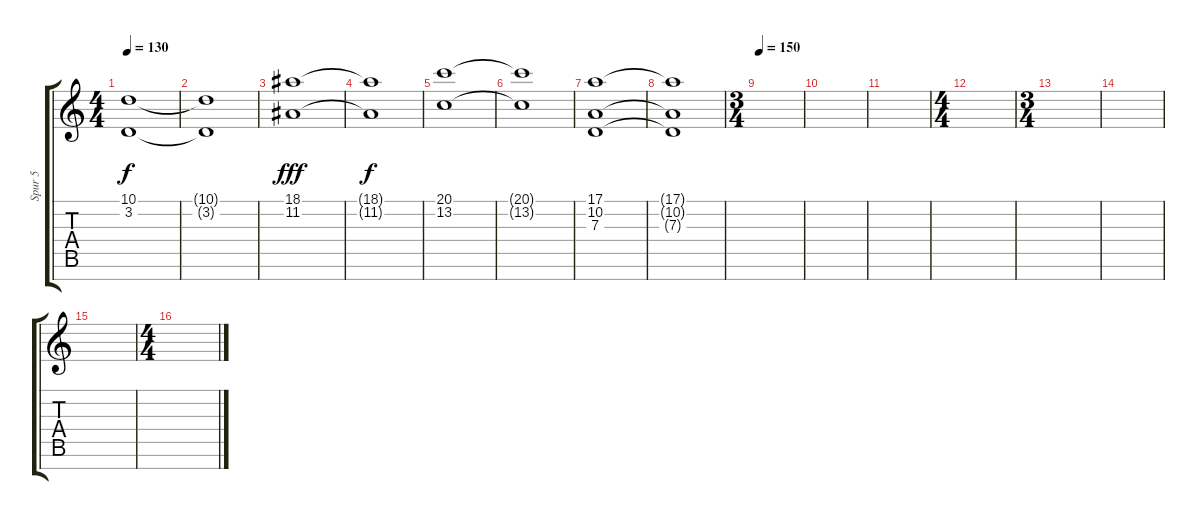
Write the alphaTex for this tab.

\track ("Spur 5" "Spur 5") {instrument stringensemble1}
\staff {score tabs}
\tuning (E4 B3 G3 D3 A2 E2 B1) {hide}
\ts (4 4)
\tempo 130
\clef g2
\ks c
(10.1 3.2).1{dy f volume 10} |
(10.1{t} 3.2{t}).1{volume 10} |
(18.1 11.2).1{dy fff} |
(18.1{t} 11.2{t}).1{dy f} |
(20.1 13.2).1 |
(20.1{t} 13.2{t}).1 |
(17.1 10.2 7.3).1 |
(17.1{t} 10.2{t} 7.3{t}).1 |
\ts (3 4)
\tempo 150
|
|
|
\ts (4 4)
|
\ts (3 4)
|
|
|
\ts (4 4)
